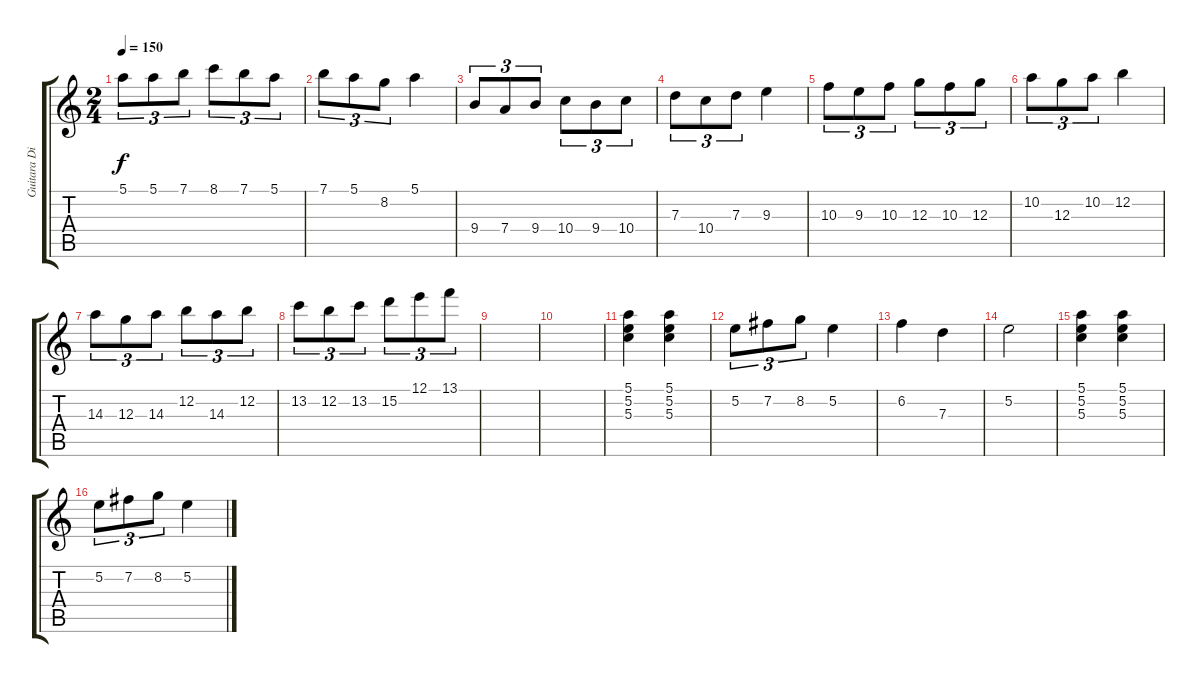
\track ("Guitara Distorshion" "Guitara Di") {instrument distortionguitar}
\staff {score tabs}
\tuning (E4 B3 G3 D3 A2 E2) {hide}
\ts (2 4)
\tempo 150
\clef g2
\ks aminor
5.1.8{tu (3 2) dy f} 5.1.8{tu (3 2)} 7.1.8{tu (3 2)} 8.1.8{tu (3 2)} 7.1.8{tu (3 2)} 5.1.8{tu (3 2)} |
7.1.8{tu (3 2)} 5.1.8{tu (3 2)} 8.2.8{tu (3 2)} 5.1.4 |
9.4.8{tu (3 2)} 7.4.8{tu (3 2)} 9.4.8{tu (3 2)} 10.4.8{tu (3 2)} 9.4.8{tu (3 2)} 10.4.8{tu (3 2)} |
7.3.8{tu (3 2)} 10.4.8{tu (3 2)} 7.3.8{tu (3 2)} 9.3.4 |
10.3.8{tu (3 2)} 9.3.8{tu (3 2)} 10.3.8{tu (3 2)} 12.3.8{tu (3 2)} 10.3.8{tu (3 2)} 12.3.8{tu (3 2)} |
10.2.8{tu (3 2)} 12.3.8{tu (3 2)} 10.2.8{tu (3 2)} 12.2.4 |
14.3.8{tu (3 2)} 12.3.8{tu (3 2)} 14.3.8{tu (3 2)} 12.2.8{tu (3 2)} 14.3.8{tu (3 2)} 12.2.8{tu (3 2)} |
13.2.8{tu (3 2)} 12.2.8{tu (3 2)} 13.2.8{tu (3 2)} 15.2.8{tu (3 2)} 12.1.8{tu (3 2)} 13.1.8{tu (3 2)} |
|
|
(5.1 5.2 5.3).4{volume 9} (5.1 5.2 5.3).4 |
5.2.8{tu (3 2)} 7.2.8{tu (3 2)} 8.2.8{tu (3 2)} 5.2.4 |
6.2.4 7.3.4 |
5.2.2 |
(5.1 5.2 5.3).4 (5.1 5.2 5.3).4 |
5.2.8{tu (3 2)} 7.2.8{tu (3 2)} 8.2.8{tu (3 2)} 5.2.4
